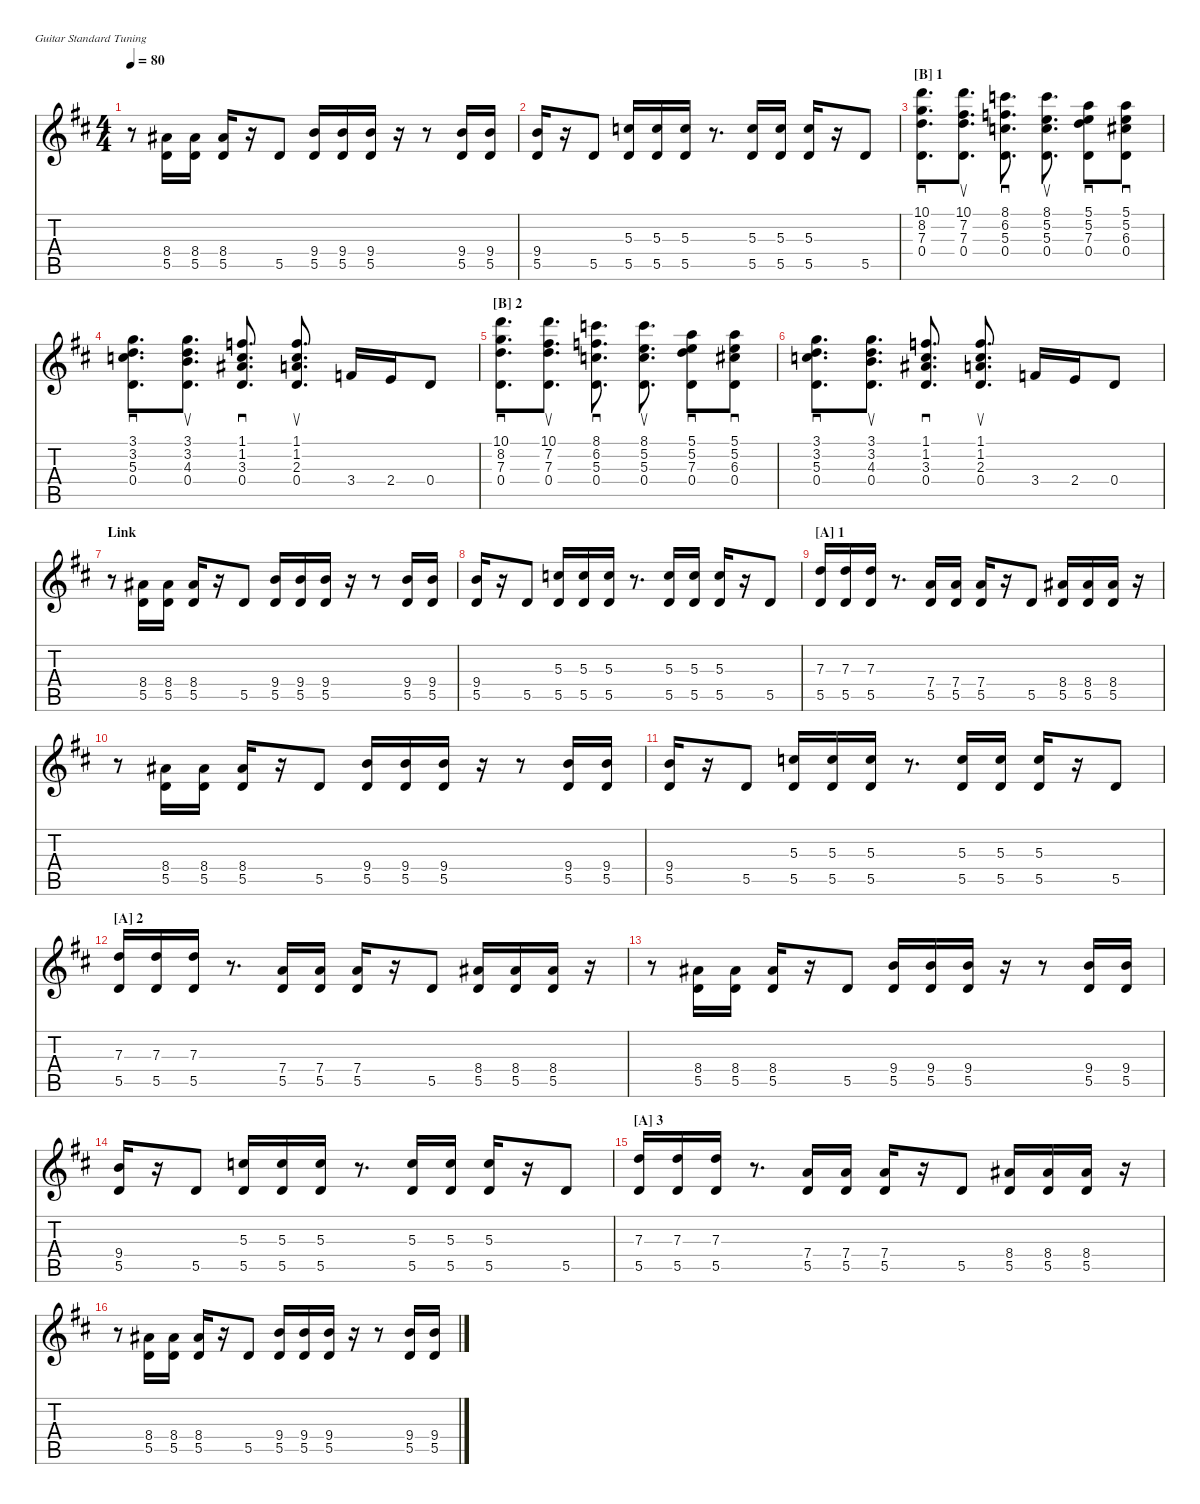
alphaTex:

\hideDynamics
\bracketExtendMode nobrackets
\singleTrackTrackNamePolicy hidden
\multiTrackTrackNamePolicy hidden
\otherSystemsTrackNameOrientation horizontal
\track ("Guitar 1" "E-Gt") {solo instrument distortionguitar}
\staff {score tabs}
\tuning (E4 B3 G3 D3 A2 E2)
\ts (4 4)
\tempo 80
\clef g2
\ks d
r.8{dy mf beam Down} (8.4{acc #} 5.5{acc forcenatural}).16{beam Up} (8.4{acc #} 5.5{acc forcenatural}).16{beam Up} (8.4{acc #} 5.5{acc forcenatural}).16{beam Up} r.16{beam Up} 5.5{acc forcenatural}.8{beam Up} (9.4{acc forcenatural} 5.5{acc forcenatural}).16{beam Up} (9.4{acc forcenatural} 5.5{acc forcenatural}).16{beam Up} (9.4{acc forcenatural} 5.5{acc forcenatural}).16{beam Up} r.16{beam Up} r.8{beam Up} (9.4{acc forcenatural} 5.5{acc forcenatural}).16{beam Up} (9.4{acc forcenatural} 5.5{acc forcenatural}).16{beam Up} |
(9.4{acc forcenatural} 5.5{acc forcenatural}).16{beam Up} r.16{beam Up} 5.5{acc forcenatural}.8{beam Up} (5.3{acc forcenatural} 5.5{acc forcenatural}).16{beam Up} (5.3{acc forcenatural} 5.5{acc forcenatural}).16{beam Up} (5.3{acc forcenatural} 5.5{acc forcenatural}).16{beam Up} r.8{d beam Up} (5.3{acc forcenatural} 5.5{acc forcenatural}).16{beam Up} (5.3{acc forcenatural} 5.5{acc forcenatural}).16{beam Up} (5.3{acc forcenatural} 5.5{acc forcenatural}).16{beam Up} r.16{beam Up} 5.5{acc forcenatural}.8{beam Up} |
\section ("B" "1")
(7.3{acc forcenatural} 10.1{acc forcenatural} 0.4{acc forcenatural} 8.2{acc forcenatural}).8{d sd beam Down} (7.3{acc forcenatural} 10.1{acc forcenatural} 0.4{acc forcenatural} 7.2{acc #}).8{d su beam Down} (5.3{acc forcenatural} 8.1{acc forcenatural} 0.4{acc forcenatural} 6.2{acc forcenatural}).8{d sd beam Down} (5.3{acc forcenatural} 8.1{acc forcenatural} 0.4{acc forcenatural} 5.2{acc forcenatural}).8{d su beam Down} (7.3{acc forcenatural} 5.1{acc forcenatural} 0.4{acc forcenatural} 5.2{acc forcenatural}).8{sd beam Down} (6.3{acc #} 5.1{acc forcenatural} 0.4{acc forcenatural} 5.2{acc forcenatural}).8{sd beam Down} |
(5.3{acc forcenatural} 3.1{acc forcenatural} 0.4{acc forcenatural} 3.2{acc forcenatural}).8{d sd beam Down} (4.3{acc forcenatural} 3.1{acc forcenatural} 0.4{acc forcenatural} 3.2{acc forcenatural}).8{d su beam Down} (3.3{acc #} 1.1{acc forcenatural} 0.4{acc forcenatural} 1.2{acc forcenatural}).8{d sd beam Up} (2.3{acc forcenatural} 1.1{acc forcenatural} 0.4{acc forcenatural} 1.2{acc forcenatural}).8{d su beam Up} 3.4{acc forcenatural}.16{beam Up} 2.4{acc forcenatural}.16{beam Up} 0.4{acc forcenatural}.8{beam Up} |
\section ("B" "2")
(7.3{acc forcenatural} 10.1{acc forcenatural} 0.4{acc forcenatural} 8.2{acc forcenatural}).8{d sd beam Down} (7.3{acc forcenatural} 10.1{acc forcenatural} 0.4{acc forcenatural} 7.2{acc #}).8{d su beam Down} (5.3{acc forcenatural} 8.1{acc forcenatural} 0.4{acc forcenatural} 6.2{acc forcenatural}).8{d sd beam Down} (5.3{acc forcenatural} 8.1{acc forcenatural} 0.4{acc forcenatural} 5.2{acc forcenatural}).8{d su beam Down} (7.3{acc forcenatural} 5.1{acc forcenatural} 0.4{acc forcenatural} 5.2{acc forcenatural}).8{sd beam Down} (6.3{acc #} 5.1{acc forcenatural} 0.4{acc forcenatural} 5.2{acc forcenatural}).8{sd beam Down} |
(5.3{acc forcenatural} 3.1{acc forcenatural} 0.4{acc forcenatural} 3.2{acc forcenatural}).8{d sd beam Down} (4.3{acc forcenatural} 3.1{acc forcenatural} 0.4{acc forcenatural} 3.2{acc forcenatural}).8{d su beam Down} (3.3{acc #} 1.1{acc forcenatural} 0.4{acc forcenatural} 1.2{acc forcenatural}).8{d sd beam Up} (2.3{acc forcenatural} 1.1{acc forcenatural} 0.4{acc forcenatural} 1.2{acc forcenatural}).8{d su beam Up} 3.4{acc forcenatural}.16{beam Up} 2.4{acc forcenatural}.16{beam Up} 0.4{acc forcenatural}.8{beam Up} |
\section ("" "Link")
r.8{beam Down} (8.4{acc #} 5.5{acc forcenatural}).16{beam Up} (8.4{acc #} 5.5{acc forcenatural}).16{beam Up} (8.4{acc #} 5.5{acc forcenatural}).16{beam Up} r.16{beam Up} 5.5{acc forcenatural}.8{beam Up} (9.4{acc forcenatural} 5.5{acc forcenatural}).16{beam Up} (9.4{acc forcenatural} 5.5{acc forcenatural}).16{beam Up} (9.4{acc forcenatural} 5.5{acc forcenatural}).16{beam Up} r.16{beam Up} r.8{beam Up} (9.4{acc forcenatural} 5.5{acc forcenatural}).16{beam Up} (9.4{acc forcenatural} 5.5{acc forcenatural}).16{beam Up} |
(9.4{acc forcenatural} 5.5{acc forcenatural}).16{beam Up} r.16{beam Up} 5.5{acc forcenatural}.8{beam Up} (5.3{acc forcenatural} 5.5{acc forcenatural}).16{beam Up} (5.3{acc forcenatural} 5.5{acc forcenatural}).16{beam Up} (5.3{acc forcenatural} 5.5{acc forcenatural}).16{beam Up} r.8{d beam Up} (5.3{acc forcenatural} 5.5{acc forcenatural}).16{beam Up} (5.3{acc forcenatural} 5.5{acc forcenatural}).16{beam Up} (5.3{acc forcenatural} 5.5{acc forcenatural}).16{beam Up} r.16{beam Up} 5.5{acc forcenatural}.8{beam Up} |
\section ("A" "1")
(7.3{acc forcenatural} 5.5{acc forcenatural}).16{beam Up} (7.3{acc forcenatural} 5.5{acc forcenatural}).16{beam Up} (7.3{acc forcenatural} 5.5{acc forcenatural}).16{beam Up} r.8{d beam Up} (7.4{acc forcenatural} 5.5{acc forcenatural}).16{beam Up} (7.4{acc forcenatural} 5.5{acc forcenatural}).16{beam Up} (7.4{acc forcenatural} 5.5{acc forcenatural}).16{beam Up} r.16{beam Up} 5.5{acc forcenatural}.8{beam Up} (8.4{acc #} 5.5{acc forcenatural}).16{beam Up} (8.4{acc #} 5.5{acc forcenatural}).16{beam Up} (8.4{acc #} 5.5{acc forcenatural}).16{beam Up} r.16{beam Up} |
r.8{beam Down} (8.4{acc #} 5.5{acc forcenatural}).16{beam Up} (8.4{acc #} 5.5{acc forcenatural}).16{beam Up} (8.4{acc #} 5.5{acc forcenatural}).16{beam Up} r.16{beam Up} 5.5{acc forcenatural}.8{beam Up} (9.4{acc forcenatural} 5.5{acc forcenatural}).16{beam Up} (9.4{acc forcenatural} 5.5{acc forcenatural}).16{beam Up} (9.4{acc forcenatural} 5.5{acc forcenatural}).16{beam Up} r.16{beam Up} r.8{beam Up} (9.4{acc forcenatural} 5.5{acc forcenatural}).16{beam Up} (9.4{acc forcenatural} 5.5{acc forcenatural}).16{beam Up} |
(9.4{acc forcenatural} 5.5{acc forcenatural}).16{beam Up} r.16{beam Up} 5.5{acc forcenatural}.8{beam Up} (5.3{acc forcenatural} 5.5{acc forcenatural}).16{beam Up} (5.3{acc forcenatural} 5.5{acc forcenatural}).16{beam Up} (5.3{acc forcenatural} 5.5{acc forcenatural}).16{beam Up} r.8{d beam Up} (5.3{acc forcenatural} 5.5{acc forcenatural}).16{beam Up} (5.3{acc forcenatural} 5.5{acc forcenatural}).16{beam Up} (5.3{acc forcenatural} 5.5{acc forcenatural}).16{beam Up} r.16{beam Up} 5.5{acc forcenatural}.8{beam Up} |
\section ("A" "2")
(7.3{acc forcenatural} 5.5{acc forcenatural}).16{beam Up} (7.3{acc forcenatural} 5.5{acc forcenatural}).16{beam Up} (7.3{acc forcenatural} 5.5{acc forcenatural}).16{beam Up} r.8{d beam Up} (7.4{acc forcenatural} 5.5{acc forcenatural}).16{beam Up} (7.4{acc forcenatural} 5.5{acc forcenatural}).16{beam Up} (7.4{acc forcenatural} 5.5{acc forcenatural}).16{beam Up} r.16{beam Up} 5.5{acc forcenatural}.8{beam Up} (8.4{acc #} 5.5{acc forcenatural}).16{beam Up} (8.4{acc #} 5.5{acc forcenatural}).16{beam Up} (8.4{acc #} 5.5{acc forcenatural}).16{beam Up} r.16{beam Up} |
r.8{beam Down} (8.4{acc #} 5.5{acc forcenatural}).16{beam Up} (8.4{acc #} 5.5{acc forcenatural}).16{beam Up} (8.4{acc #} 5.5{acc forcenatural}).16{beam Up} r.16{beam Up} 5.5{acc forcenatural}.8{beam Up} (9.4{acc forcenatural} 5.5{acc forcenatural}).16{beam Up} (9.4{acc forcenatural} 5.5{acc forcenatural}).16{beam Up} (9.4{acc forcenatural} 5.5{acc forcenatural}).16{beam Up} r.16{beam Up} r.8{beam Up} (9.4{acc forcenatural} 5.5{acc forcenatural}).16{beam Up} (9.4{acc forcenatural} 5.5{acc forcenatural}).16{beam Up} |
(9.4{acc forcenatural} 5.5{acc forcenatural}).16{beam Up} r.16{beam Up} 5.5{acc forcenatural}.8{beam Up} (5.3{acc forcenatural} 5.5{acc forcenatural}).16{beam Up} (5.3{acc forcenatural} 5.5{acc forcenatural}).16{beam Up} (5.3{acc forcenatural} 5.5{acc forcenatural}).16{beam Up} r.8{d beam Up} (5.3{acc forcenatural} 5.5{acc forcenatural}).16{beam Up} (5.3{acc forcenatural} 5.5{acc forcenatural}).16{beam Up} (5.3{acc forcenatural} 5.5{acc forcenatural}).16{beam Up} r.16{beam Up} 5.5{acc forcenatural}.8{beam Up} |
\section ("A" "3")
(7.3{acc forcenatural} 5.5{acc forcenatural}).16{beam Up} (7.3{acc forcenatural} 5.5{acc forcenatural}).16{beam Up} (7.3{acc forcenatural} 5.5{acc forcenatural}).16{beam Up} r.8{d beam Up} (7.4{acc forcenatural} 5.5{acc forcenatural}).16{beam Up} (7.4{acc forcenatural} 5.5{acc forcenatural}).16{beam Up} (7.4{acc forcenatural} 5.5{acc forcenatural}).16{beam Up} r.16{beam Up} 5.5{acc forcenatural}.8{beam Up} (8.4{acc #} 5.5{acc forcenatural}).16{beam Up} (8.4{acc #} 5.5{acc forcenatural}).16{beam Up} (8.4{acc #} 5.5{acc forcenatural}).16{beam Up} r.16{beam Up} |
r.8{beam Down} (8.4{acc #} 5.5{acc forcenatural}).16{beam Up} (8.4{acc #} 5.5{acc forcenatural}).16{beam Up} (8.4{acc #} 5.5{acc forcenatural}).16{beam Up} r.16{beam Up} 5.5{acc forcenatural}.8{beam Up} (9.4{acc forcenatural} 5.5{acc forcenatural}).16{beam Up} (9.4{acc forcenatural} 5.5{acc forcenatural}).16{beam Up} (9.4{acc forcenatural} 5.5{acc forcenatural}).16{beam Up} r.16{beam Up} r.8{beam Up} (9.4{acc forcenatural} 5.5{acc forcenatural}).16{beam Up} (9.4{acc forcenatural} 5.5{acc forcenatural}).16{beam Up}
